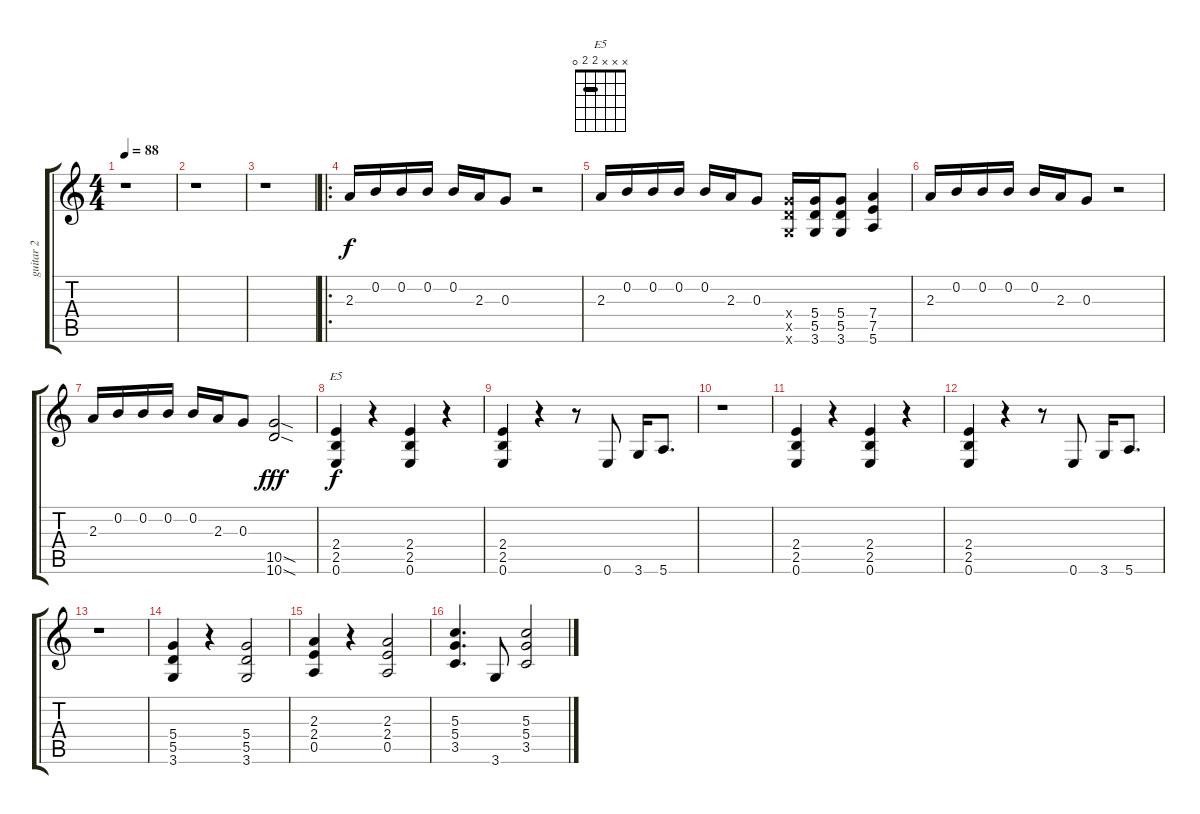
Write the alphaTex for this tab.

\track ("guitar 2" "guitar 2") {instrument distortionguitar}
\staff {score tabs}
\tuning (E4 B3 G3 D3 A2 E2) {hide}
\chord ("E5" x x x 2 2 0) {barre 2}
\ts (4 4)
\tempo 88
\clef g2
\ks c
r.1{dy f instrument distortionguitar} |
r.1 |
r.1 |
\ro
2.3.16 0.2.16 0.2.16 0.2.16 0.2.16 2.3.16 0.3.8 r.2 |
2.3.16 0.2.16 0.2.16 0.2.16 0.2.16 2.3.16 0.3.8 (5.4{x} 5.5{x} 3.6{x}).16 (5.4 5.5 3.6).16 (5.4 5.5 3.6).8 (7.4 7.5 5.6).4 |
2.3.16 0.2.16 0.2.16 0.2.16 0.2.16 2.3.16 0.3.8 r.2 |
2.3.16 0.2.16 0.2.16 0.2.16 0.2.16 2.3.16 0.3.8 (10.5{sod} 10.6{sod}).2{dy fff instrument guitarfretnoise} |
(2.4 2.5 0.6).4{ch "E5" dy f instrument distortionguitar} r.4 (2.4 2.5 0.6).4 r.4 |
(2.4 2.5 0.6).4 r.4 r.8 0.6.8 3.6.16 5.6.8{d} |
r.1 |
(2.4 2.5 0.6).4 r.4 (2.4 2.5 0.6).4 r.4 |
(2.4 2.5 0.6).4 r.4 r.8 0.6.8 3.6.16 5.6.8{d} |
r.1 |
(5.4 5.5 3.6).4 r.4 (5.4 5.5 3.6).2 |
(2.3 2.4 0.5).4 r.4 (2.3 2.4 0.5).2 |
(5.3 5.4 3.5).4{d} 3.6.8 (5.3 5.4 3.5).2
